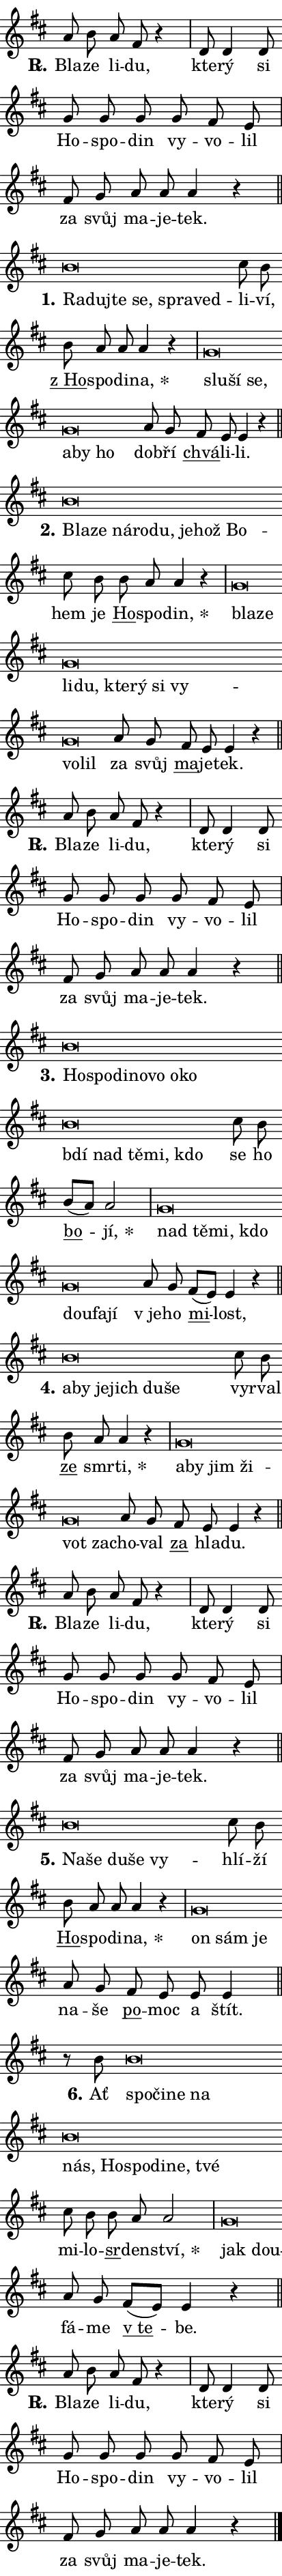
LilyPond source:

\version "2.22.1"
\header { tagline = "" }
\paper {
  indent = 0\cm
  top-margin = 0\cm
  right-margin = 0\cm
  bottom-margin = 0\cm
  left-margin = 0\cm
  paper-width = 7\cm
  page-breaking = #ly:one-page-breaking
  system-system-spacing.basic-distance = #11
  score-system-spacing.basic-distance = #11
  ragged-last = ##f
}


%% Author: Thomas Morley
%% https://lists.gnu.org/archive/html/lilypond-user/2020-05/msg00002.html
#(define (line-position grob)
"Returns position of @var[grob} in current system:
   @code{'start}, if at first time-step
   @code{'end}, if at last time-step
   @code{'middle} otherwise
"
  (let* ((col (ly:item-get-column grob))
         (ln (ly:grob-object col 'left-neighbor))
         (rn (ly:grob-object col 'right-neighbor))
         (col-to-check-left (if (ly:grob? ln) ln col))
         (col-to-check-right (if (ly:grob? rn) rn col))
         (break-dir-left
           (and
             (ly:grob-property col-to-check-left 'non-musical #f)
             (ly:item-break-dir col-to-check-left)))
         (break-dir-right
           (and
             (ly:grob-property col-to-check-right 'non-musical #f)
             (ly:item-break-dir col-to-check-right))))
        (cond ((eqv? 1 break-dir-left) 'start)
              ((eqv? -1 break-dir-right) 'end)
              (else 'middle))))

#(define (tranparent-at-line-position vctor)
  (lambda (grob)
  "Relying on @code{line-position} select the relevant enry from @var{vctor}.
Used to determine transparency,"
    (case (line-position grob)
      ((end) (not (vector-ref vctor 0)))
      ((middle) (not (vector-ref vctor 1)))
      ((start) (not (vector-ref vctor 2))))))

noteHeadBreakVisibility =
#(define-music-function (break-visibility)(vector?)
"Makes @code{NoteHead}s transparent relying on @var{break-visibility}"
#{
  \override NoteHead.transparent =
    #(tranparent-at-line-position break-visibility)
#})

#(define delete-ledgers-for-transparent-note-heads
  (lambda (grob)
    "Reads whether a @code{NoteHead} is transparent.
If so this @code{NoteHead} is removed from @code{'note-heads} from
@var{grob}, which is supposed to be @code{LedgerLineSpanner}.
As a result ledgers are not printed for this @code{NoteHead}"
    (let* ((nhds-array (ly:grob-object grob 'note-heads))
           (nhds-list
             (if (ly:grob-array? nhds-array)
                 (ly:grob-array->list nhds-array)
                 '()))
           ;; Relies on the transparent-property being done before
           ;; Staff.LedgerLineSpanner.after-line-breaking is executed.
           ;; This is fragile ...
           (to-keep
             (remove
               (lambda (nhd)
                 (ly:grob-property nhd 'transparent #f))
               nhds-list)))
      ;; TODO find a better method to iterate over grob-arrays, similiar
      ;; to filter/remove etc for lists
      ;; For now rebuilt from scratch
      (set! (ly:grob-object grob 'note-heads)  '())
      (for-each
        (lambda (nhd)
          (ly:pointer-group-interface::add-grob grob 'note-heads nhd))
        to-keep))))

hideNotes = {
  \noteHeadBreakVisibility #begin-of-line-visible
}
unHideNotes = {
  \noteHeadBreakVisibility #all-visible
}

% work-around for resetting accidentals
% https://lilypond.org/doc/v2.23/Documentation/notation/displaying-rhythms#unmetered-music
cadenzaMeasure = {
  \cadenzaOff
  \partial 1024 s1024
  \cadenzaOn
}

#(define-markup-command (accent layout props text) (markup?)
  "Underline accented syllable"
  (interpret-markup layout props
    #{\markup \override #'(offset . 4.3) \underline { #text }#}))

responsum = \markup \concat {
  "R" \hspace #-1.05 \path #0.1 #'((moveto 0 0.07) (lineto 0.9 0.8)) \hspace #0.05 "."
}

\layout {
    \context {
        \Staff
        \remove "Time_signature_engraver"
        \override LedgerLineSpanner.after-line-breaking = #delete-ledgers-for-transparent-note-heads
    }
    \context {
        \Voice {
            \override NoteHead.output-attributes = #'((class . "notehead"))
            \override Hairpin.height = #0.55
        }
    }
    \context {
        \Lyrics {
            \override StanzaNumber.output-attributes = #'((class . "stanzanumber"))
            \override LyricSpace.minimum-distance = #0.9
            \override LyricText.font-name = #"TeX Gyre Schola"
            \override LyricText.font-size = 1
            \override StanzaNumber.font-name = #"TeX Gyre Schola Bold"
            \override StanzaNumber.font-size = 1
        }
    }
}

% magnetic-lyrics.ily
%
%   written by
%     Jean Abou Samra <jean@abou-samra.fr>
%     Werner Lemberg <wl@gnu.org>
%
%   adapted by
%     Jiri Hon <jiri.hon@gmail.com>
%
% Version 2022-Apr-15

% https://www.mail-archive.com/lilypond-user@gnu.org/msg149350.html

#(define (Left_hyphen_pointer_engraver context)
   "Collect syllable-hyphen-syllable occurrences in lyrics and store
them in properties.  This engraver only looks to the left.  For
example, if the lyrics input is @code{foo -- bar}, it does the
following.

@itemize @bullet
@item
Set the @code{text} property of the @code{LyricHyphen} grob between
@q{foo} and @q{bar} to @code{foo}.

@item
Set the @code{left-hyphen} property of the @code{LyricText} grob with
text @q{foo} to the @code{LyricHyphen} grob between @q{foo} and
@q{bar}.
@end itemize

Use this auxiliary engraver in combination with the
@code{lyric-@/text::@/apply-@/magnetic-@/offset!} hook."
   (let ((hyphen #f)
         (text #f))
     (make-engraver
      (acknowledgers
       ((lyric-syllable-interface engraver grob source-engraver)
        (set! text grob)))
      (end-acknowledgers
       ((lyric-hyphen-interface engraver grob source-engraver)
        ;(when (not (grob::has-interface grob 'lyric-space-interface))
          (set! hyphen grob)));)
      ((stop-translation-timestep engraver)
       (when (and text hyphen)
         (ly:grob-set-object! text 'left-hyphen hyphen))
       (set! text #f)
       (set! hyphen #f)))))

#(define (lyric-text::apply-magnetic-offset! grob)
   "If the space between two syllables is less than the value in
property @code{LyricText@/.details@/.squash-threshold}, move the right
syllable to the left so that it gets concatenated with the left
syllable.

Use this function as a hook for
@code{LyricText@/.after-@/line-@/breaking} if the
@code{Left_@/hyphen_@/pointer_@/engraver} is active."
   (let ((hyphen (ly:grob-object grob 'left-hyphen #f)))
     (when hyphen
       (let ((left-text (ly:spanner-bound hyphen LEFT)))
         (when (grob::has-interface left-text 'lyric-syllable-interface)
           (let* ((common (ly:grob-common-refpoint grob left-text X))
                  (this-x-ext (ly:grob-extent grob common X))
                  (left-x-ext
                   (begin
                     ;; Trigger magnetism for left-text.
                     (ly:grob-property left-text 'after-line-breaking)
                     (ly:grob-extent left-text common X)))
                  ;; `delta` is the gap width between two syllables.
                  (delta (- (interval-start this-x-ext)
                            (interval-end left-x-ext)))
                  (details (ly:grob-property grob 'details))
                  (threshold (assoc-get 'squash-threshold details 0.2)))
             (when (< delta threshold)
               (let* (;; We have to manipulate the input text so that
                      ;; ligatures crossing syllable boundaries are not
                      ;; disabled.  For languages based on the Latin
                      ;; script this is essentially a beautification.
                      ;; However, for non-Western scripts it can be a
                      ;; necessity.
                      (lt (ly:grob-property left-text 'text))
                      (rt (ly:grob-property grob 'text))
                      (is-space (grob::has-interface hyphen 'lyric-space-interface))
                      (space (if is-space " " ""))
                      (space-markup (grob-interpret-markup grob " "))
                      (space-size (interval-length (ly:stencil-extent space-markup X)))
                      (extra-delta (if is-space space-size 0))
                      ;; Append new syllable.
                      (ltrt-space (if (and (string? lt) (string? rt))
                                (string-append lt space rt)
                                (make-concat-markup (list lt space rt))))
                      ;; Right-align `ltrt` to the right side.
                      (ltrt-space-markup (grob-interpret-markup
                               grob
                               (make-translate-markup
                                (cons (interval-length this-x-ext) 0)
                                (make-right-align-markup ltrt-space)))))
                 (begin
                   ;; Don't print `left-text`.
                   (ly:grob-set-property! left-text 'stencil #f)
                   ;; Set text and stencil (which holds all collected
                   ;; syllables so far) and shift it to the left.
                   (ly:grob-set-property! grob 'text ltrt-space)
                   (ly:grob-set-property! grob 'stencil ltrt-space-markup)
                   (ly:grob-translate-axis! grob (- (- delta extra-delta)) X))))))))))


#(define (lyric-hyphen::displace-bounds-first grob)
   ;; Make very sure this callback isn't triggered too early.
   (let ((left (ly:spanner-bound grob LEFT))
         (right (ly:spanner-bound grob RIGHT)))
     (ly:grob-property left 'after-line-breaking)
     (ly:grob-property right 'after-line-breaking)
     (ly:lyric-hyphen::print grob)))

squashThreshold = #0.4

\layout {
  \context {
    \Lyrics
    \consists #Left_hyphen_pointer_engraver
    \override LyricText.after-line-breaking =
      #lyric-text::apply-magnetic-offset!
    \override LyricHyphen.stencil = #lyric-hyphen::displace-bounds-first
    \override LyricText.details.squash-threshold = \squashThreshold
    \override LyricHyphen.minimum-distance = 0
    \override LyricHyphen.minimum-length = \squashThreshold
  }
}

squash = \override LyricText.details.squash-threshold = 9999
unSquash = \override LyricText.details.squash-threshold = \squashThreshold

left = \override LyricText.self-alignment-X = #LEFT
unLeft = \revert LyricText.self-alignment-X

starOffset = #(lambda (grob) 
                (let ((x_offset (ly:self-alignment-interface::aligned-on-x-parent grob)))
                  (if (= x_offset 0) 0 (+ x_offset 1.2))))

star = #(define-music-function (syllable)(string?)
"Append star separator at the end of a syllable"
#{
  \once \override LyricText.X-offset = #starOffset
  \lyricmode { \markup {
    #syllable
    \override #'((font-name . "TeX Gyre Schola Bold")) \hspace #0.2 \lower #0.65 \larger "*"
  } }
#})

starAccent = #(define-music-function (syllable)(string?)
"Append star separator at the end of a syllable and make accent"
#{
  \once \override LyricText.X-offset = #starOffset
  \lyricmode { \markup {
    \accent #syllable
    \override #'((font-name . "TeX Gyre Schola Bold")) \hspace #0.2 \lower #0.65 \larger "*"
  } }
#})

breath = #(define-music-function (syllable)(string?)
"Append breathing indicator at the end of a syllable"
#{
  \lyricmode { \markup { #syllable "+" } }
#})

optionalBreath = #(define-music-function (syllable)(string?)
"Append optional breathing indicator at the end of a syllable"
#{
  \lyricmode { \markup { #syllable "(+)" } }
#})


\score {
    <<
        \new Voice = "melody" { \cadenzaOn \key d \major \relative { a'8 b a fis r4 \cadenzaMeasure \bar "|" d8 d4 d8 \bar "" g g g \bar "" g fis e \cadenzaMeasure \bar "|" fis g a a a4 r \cadenzaMeasure \bar "||" \break }
\relative { b'\breve*1/16 \hideNotes \breve*1/16 \bar "" \breve*1/16 \bar "" \breve*1/16 \bar "" \breve*1/16 \breve*1/16 \bar "" \unHideNotes cis8 b \bar "" b a a a4 r \cadenzaMeasure \bar "|" g\breve*1/16 \hideNotes \breve*1/16 \bar "" \breve*1/16 \bar "" \breve*1/16 \bar "" \breve*1/16 \breve*1/16 \bar "" \unHideNotes a8 g \bar "" fis e e4 r \cadenzaMeasure \bar "||" \break }
\relative { b'\breve*1/16 \hideNotes \breve*1/16 \bar "" \breve*1/16 \bar "" \breve*1/16 \bar "" \breve*1/16 \bar "" \breve*1/16 \bar "" \breve*1/16 \breve*1/16 \bar "" \unHideNotes cis8 b \bar "" b a a4 r \cadenzaMeasure \bar "|" g\breve*1/16 \hideNotes \breve*1/16 \bar "" \breve*1/16 \bar "" \breve*1/16 \bar "" \breve*1/16 \bar "" \breve*1/16 \bar "" \breve*1/16 \bar "" \breve*1/16 \bar "" \breve*1/16 \breve*1/16 \bar "" \unHideNotes a8 g \bar "" fis e e4 r \cadenzaMeasure \bar "||" \break }
\relative { a'8 b a fis r4 \cadenzaMeasure \bar "|" d8 d4 d8 \bar "" g g g \bar "" g fis e \cadenzaMeasure \bar "|" fis g a a a4 r \cadenzaMeasure \bar "||" \break }
\relative { b'\breve*1/16 \hideNotes \breve*1/16 \bar "" \breve*1/16 \bar "" \breve*1/16 \bar "" \breve*1/16 \bar "" \breve*1/16 \bar "" \breve*1/16 \bar "" \breve*1/16 \bar "" \breve*1/16 \bar "" \breve*1/16 \bar "" \breve*1/16 \breve*1/16 \bar "" \unHideNotes cis8 b \bar "" b[( a)] a2 \cadenzaMeasure \bar "|" g\breve*1/16 \hideNotes \breve*1/16 \bar "" \breve*1/16 \bar "" \breve*1/16 \bar "" \breve*1/16 \bar "" \breve*1/16 \breve*1/16 \bar "" \unHideNotes a8 g \bar "" fis[( e)] e4 r \cadenzaMeasure \bar "||" \break }
\relative { b'\breve*1/16 \hideNotes \breve*1/16 \bar "" \breve*1/16 \bar "" \breve*1/16 \bar "" \breve*1/16 \breve*1/16 \bar "" \unHideNotes cis8 b \bar "" b a a4 r \cadenzaMeasure \bar "|" g\breve*1/16 \hideNotes \breve*1/16 \bar "" \breve*1/16 \bar "" \breve*1/16 \bar "" \breve*1/16 \breve*1/16 \bar "" \unHideNotes a8 g \bar "" fis e e4 r \cadenzaMeasure \bar "||" \break }
\relative { a'8 b a fis r4 \cadenzaMeasure \bar "|" d8 d4 d8 \bar "" g g g \bar "" g fis e \cadenzaMeasure \bar "|" fis g a a a4 r \cadenzaMeasure \bar "||" \break }
\relative { b'\breve*1/16 \hideNotes \breve*1/16 \bar "" \breve*1/16 \bar "" \breve*1/16 \breve*1/16 \bar "" \unHideNotes cis8 b \bar "" b a a a4 r \cadenzaMeasure \bar "|" g\breve*1/16 \hideNotes \breve*1/16 \breve*1/16 \bar "" \unHideNotes a8 g \bar "" fis e e e4 \cadenzaMeasure \bar "||" \break }
\relative { r8 b'8 b\breve*1/16 \hideNotes \breve*1/16 \bar "" \breve*1/16 \bar "" \breve*1/16 \bar "" \breve*1/16 \bar "" \breve*1/16 \bar "" \breve*1/16 \bar "" \breve*1/16 \bar "" \breve*1/16 \breve*1/16 \bar "" \unHideNotes cis8 b \bar "" b a a2 \cadenzaMeasure \bar "|" g\breve*1/16 \hideNotes \breve*1/16 \bar "" \unHideNotes a8 g \bar "" fis[( e)] e4 r \cadenzaMeasure \bar "||" \break }
\relative { a'8 b a fis r4 \cadenzaMeasure \bar "|" d8 d4 d8 \bar "" g g g \bar "" g fis e \cadenzaMeasure \bar "|" fis g a a a4 r \cadenzaMeasure \bar "||" \break } \bar "|." }
        \new Lyrics \lyricsto "melody" { \lyricmode { \set stanza = \responsum
Bla -- ze li -- du, kte -- rý si Ho -- spo -- din vy -- vo -- lil za svůj ma -- je -- tek.
\set stanza = "1."
\left Ra -- \squash duj -- te se, spra -- ved -- \unLeft \unSquash li -- ví, \markup \accent "z Ho" -- spo -- di -- \star na, \left slu -- \squash ší se, a -- by ho \unLeft \unSquash dob -- ří \markup \accent chvá -- li -- li.
\set stanza = "2."
\left Bla -- \squash ze ná -- ro -- du, je -- hož Bo -- \unLeft \unSquash hem je \markup \accent Ho -- spo -- \star din, \left bla -- \squash ze li -- du, kte -- rý si vy -- vo -- lil \unLeft \unSquash za svůj \markup \accent ma -- je -- tek.
\set stanza = \responsum
Bla -- ze li -- du, kte -- rý si Ho -- spo -- din vy -- vo -- lil za svůj ma -- je -- tek.
\set stanza = "3."
\left Ho -- \squash spo -- di -- no -- vo o -- ko bdí nad tě -- mi, kdo \unLeft \unSquash se ho \markup \accent bo -- \star jí, \left nad \squash tě -- mi, kdo dou -- fa -- jí \unLeft \unSquash "v je" -- ho \markup \accent mi -- lost,
\set stanza = "4."
\left a -- \squash by je -- jich du -- še \unLeft \unSquash vy -- rval \markup \accent ze smr -- \star ti, \left a -- \squash by jim ži -- vot za -- \unLeft \unSquash cho -- val \markup \accent za hla -- du.
\set stanza = \responsum
Bla -- ze li -- du, kte -- rý si Ho -- spo -- din vy -- vo -- lil za svůj ma -- je -- tek.
\set stanza = "5."
\left Na -- \squash še du -- še vy -- \unLeft \unSquash hlí -- ží \markup \accent Ho -- spo -- di -- \star na, \left on \squash sám je \unLeft \unSquash na -- še \markup \accent po -- moc a štít.
\set stanza = "6."
Ať \left spo -- \squash či -- ne na nás, Ho -- spo -- di -- ne, tvé \unLeft \unSquash mi -- lo -- \markup \accent sr -- den -- \star ství, \left jak \squash dou -- \unLeft \unSquash fá -- me \markup \accent "v te" -- be.
\set stanza = \responsum
Bla -- ze li -- du, kte -- rý si Ho -- spo -- din vy -- vo -- lil za svůj ma -- je -- tek. } }
    >>
    \layout {}
}
